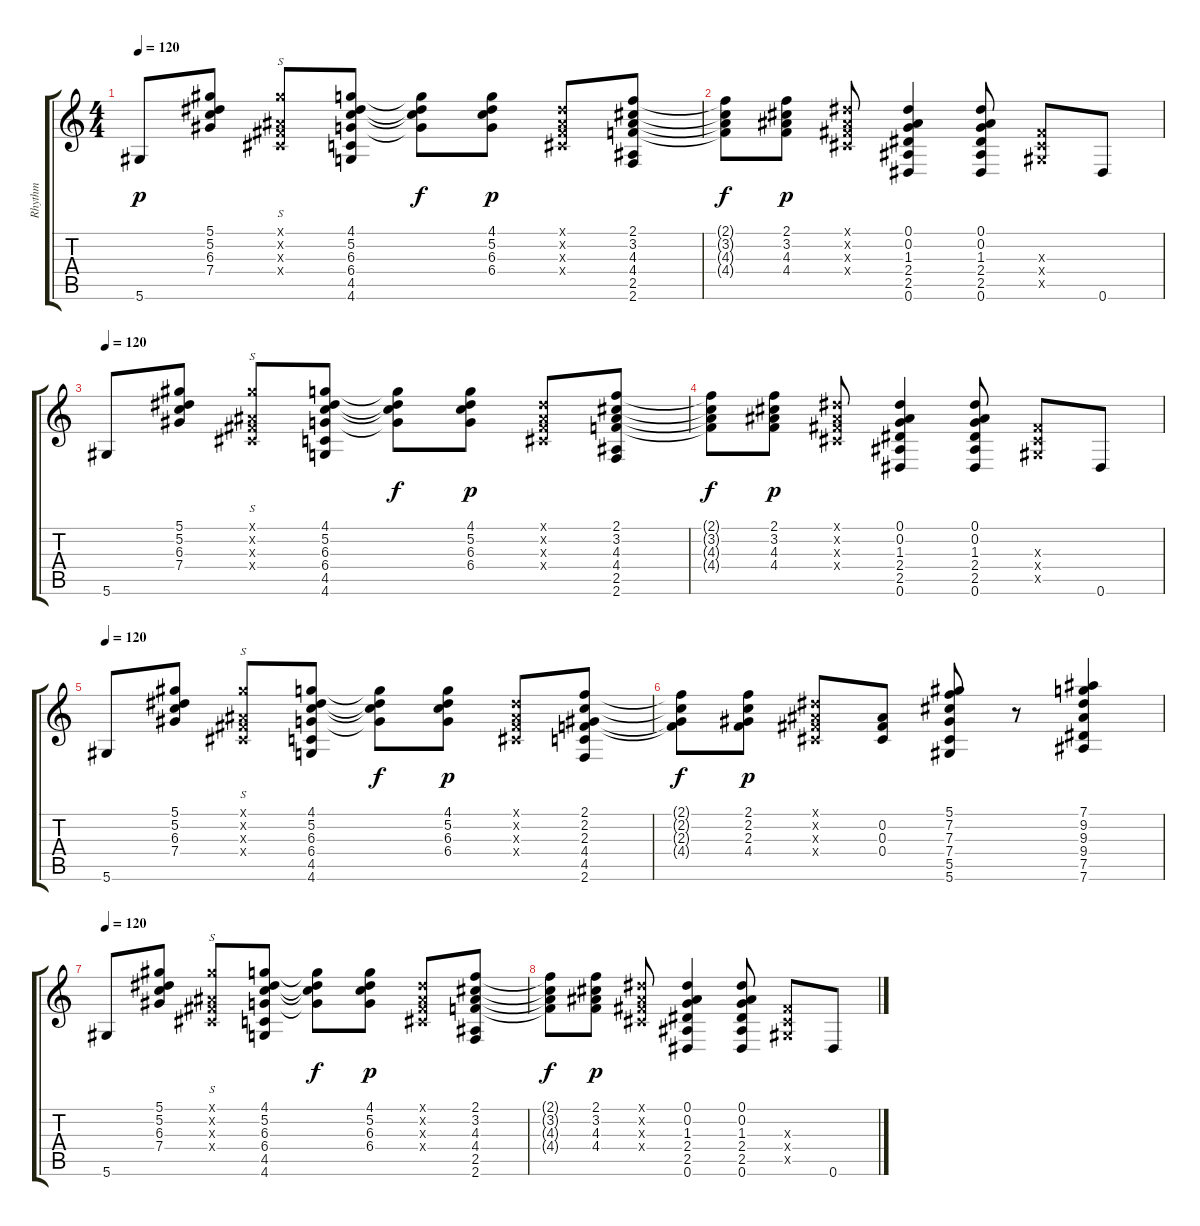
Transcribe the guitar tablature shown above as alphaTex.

\track ("Rhythm" "Rhythm") {instrument acousticguitarsteel}
\staff {score tabs}
\tuning (Eb4 Bb3 Gb3 Db3 Ab2 Eb2) {hide}
\ts (4 4)
\tempo 120
\clef g2
\ks c
5.6.8{dy p} (5.1 5.2 6.3 7.4).8 (5.1{x} 0.2{x} 0.3{x} 0.4{x}).8{s} (4.1 5.2 6.3 6.4 4.5 4.6).8 (4.1{t} 5.2{t} 6.3{t} 6.4{t}).8{dy f} (4.1 5.2 6.3 6.4).8{dy p} (0.1{x} 0.2{x} 0.3{x} 0.4{x}).8 (2.1 3.2 4.3 4.4 2.5 2.6).8 |
(2.1{t} 3.2{t} 4.3{t} 4.4{t}).8{dy f} (2.1 3.2 4.3 4.4).8{dy p} (0.1{x} 0.2{x} 0.3{x} 0.4{x}).8 (0.1 0.2 1.3 2.4 2.5 0.6).4 (0.1 0.2 1.3 2.4 2.5 0.6).8 (0.3{x} 0.4{x} 0.5{x}).8 0.6.8 |
\tempo 120
5.6.8 (5.1 5.2 6.3 7.4).8 (5.1{x} 0.2{x} 0.3{x} 0.4{x}).8{s} (4.1 5.2 6.3 6.4 4.5 4.6).8 (4.1{t} 5.2{t} 6.3{t} 6.4{t}).8{dy f} (4.1 5.2 6.3 6.4).8{dy p} (0.1{x} 0.2{x} 0.3{x} 0.4{x}).8 (2.1 3.2 4.3 4.4 2.5 2.6).8 |
(2.1{t} 3.2{t} 4.3{t} 4.4{t}).8{dy f} (2.1 3.2 4.3 4.4).8{dy p} (0.1{x} 0.2{x} 0.3{x} 0.4{x}).8 (0.1 0.2 1.3 2.4 2.5 0.6).4 (0.1 0.2 1.3 2.4 2.5 0.6).8 (0.3{x} 0.4{x} 0.5{x}).8 0.6.8 |
\tempo 120
5.6.8 (5.1 5.2 6.3 7.4).8 (5.1{x} 0.2{x} 0.3{x} 0.4{x}).8{s} (4.1 5.2 6.3 6.4 4.5 4.6).8 (4.1{t} 5.2{t} 6.3{t} 6.4{t}).8{dy f} (4.1 5.2 6.3 6.4).8{dy p} (0.1{x} 0.2{x} 0.3{x} 0.4{x}).8 (2.1 2.2 2.3 4.4 4.5 2.6).8 |
(2.1{t} 2.2{t} 2.3{t} 4.4{t}).8{dy f} (2.1 2.2 2.3 4.4).8{dy p} (0.1{x} 0.2{x} 0.3{x} 0.4{x}).8 (0.2 0.3 0.4).8 (5.1 7.2 7.3 7.4 5.5 5.6).8 r.8 (7.1 9.2 9.3 9.4 7.5 7.6).4 |
\tempo 120
5.6.8 (5.1 5.2 6.3 7.4).8 (5.1{x} 0.2{x} 0.3{x} 0.4{x}).8{s} (4.1 5.2 6.3 6.4 4.5 4.6).8 (4.1{t} 5.2{t} 6.3{t} 6.4{t}).8{dy f} (4.1 5.2 6.3 6.4).8{dy p} (0.1{x} 0.2{x} 0.3{x} 0.4{x}).8 (2.1 3.2 4.3 4.4 2.5 2.6).8 |
(2.1{t} 3.2{t} 4.3{t} 4.4{t}).8{dy f} (2.1 3.2 4.3 4.4).8{dy p} (0.1{x} 0.2{x} 0.3{x} 0.4{x}).8 (0.1 0.2 1.3 2.4 2.5 0.6).4 (0.1 0.2 1.3 2.4 2.5 0.6).8 (0.3{x} 0.4{x} 0.5{x}).8 0.6.8
